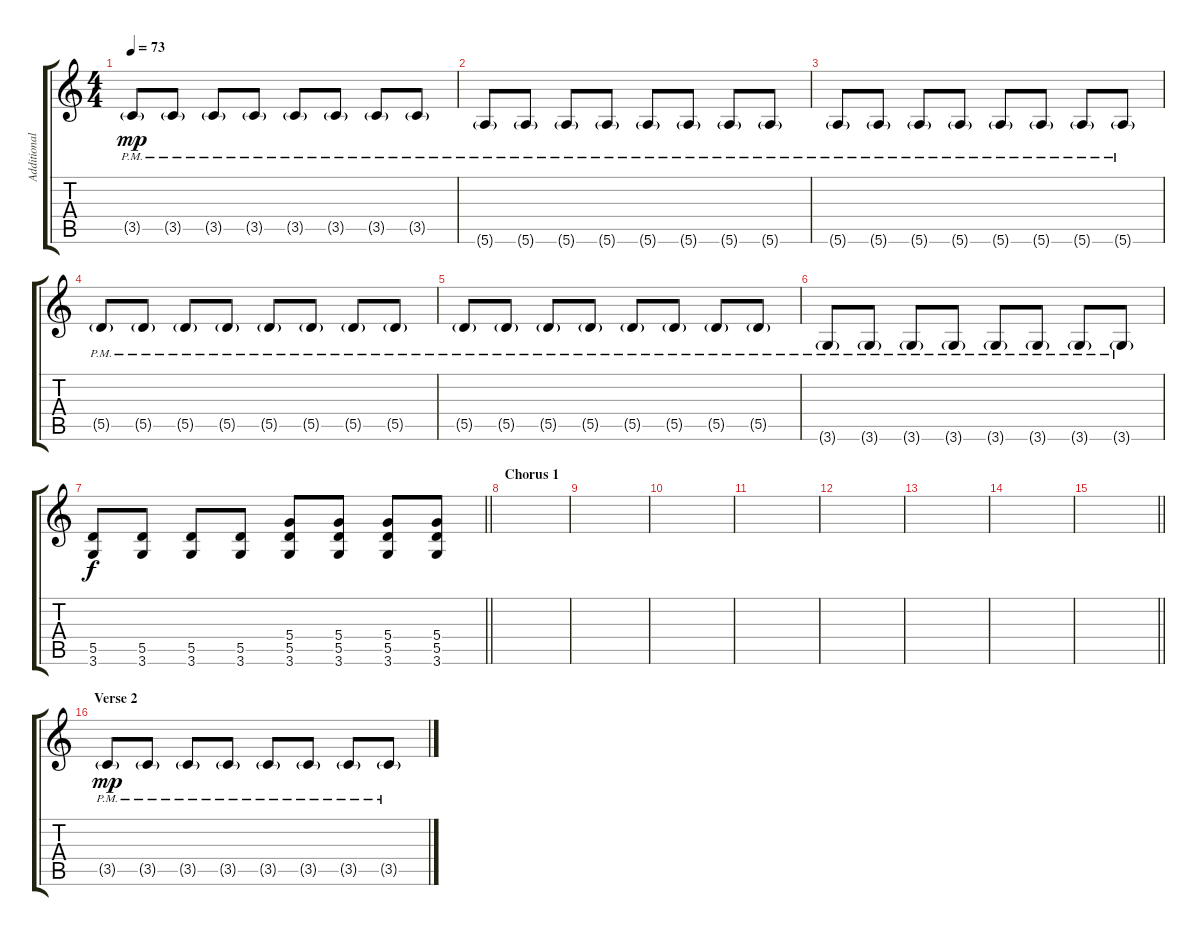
\track ("Additional Guitar II" "Additional") {instrument electricguitarjazz}
\staff {score tabs}
\tuning (E4 B3 G3 D3 A2 E2) {hide}
\ts (4 4)
\tempo 73
\clef g2
\ks c
3.5{g pm}.8{dy mp} 3.5{g pm}.8 3.5{g pm}.8 3.5{g pm}.8 3.5{g pm}.8 3.5{g pm}.8 3.5{g pm}.8 3.5{g pm}.8 |
5.6{g pm}.8 5.6{g pm}.8 5.6{g pm}.8 5.6{g pm}.8 5.6{g pm}.8 5.6{g pm}.8 5.6{g pm}.8 5.6{g pm}.8 |
5.6{g pm}.8 5.6{g pm}.8 5.6{g pm}.8 5.6{g pm}.8 5.6{g pm}.8 5.6{g pm}.8 5.6{g pm}.8 5.6{g pm}.8 |
5.5{g pm}.8 5.5{g pm}.8 5.5{g pm}.8 5.5{g pm}.8 5.5{g pm}.8 5.5{g pm}.8 5.5{g pm}.8 5.5{g pm}.8 |
5.5{g pm}.8 5.5{g pm}.8 5.5{g pm}.8 5.5{g pm}.8 5.5{g pm}.8 5.5{g pm}.8 5.5{g pm}.8 5.5{g pm}.8 |
3.6{g pm}.8 3.6{g pm}.8 3.6{g pm}.8 3.6{g pm}.8 3.6{g pm}.8 3.6{g pm}.8 3.6{g pm}.8 3.6{g pm}.8{volume 8} |
\barLineRight lightlight
(5.5 3.6).8{dy f volume 14} (5.5 3.6).8 (5.5 3.6).8 (5.5 3.6).8 (5.4 5.5 3.6).8 (5.4 5.5 3.6).8 (5.4 5.5 3.6).8 (5.4 5.5 3.6).8 |
\section ("" "Chorus 1")
|
|
|
|
|
|
|
\barLineRight lightlight
|
\section ("" "Verse 2")
3.5{g pm}.8{dy mp instrument distortionguitar} 3.5{g pm}.8 3.5{g pm}.8 3.5{g pm}.8 3.5{g pm}.8 3.5{g pm}.8 3.5{g pm}.8 3.5{g pm}.8
